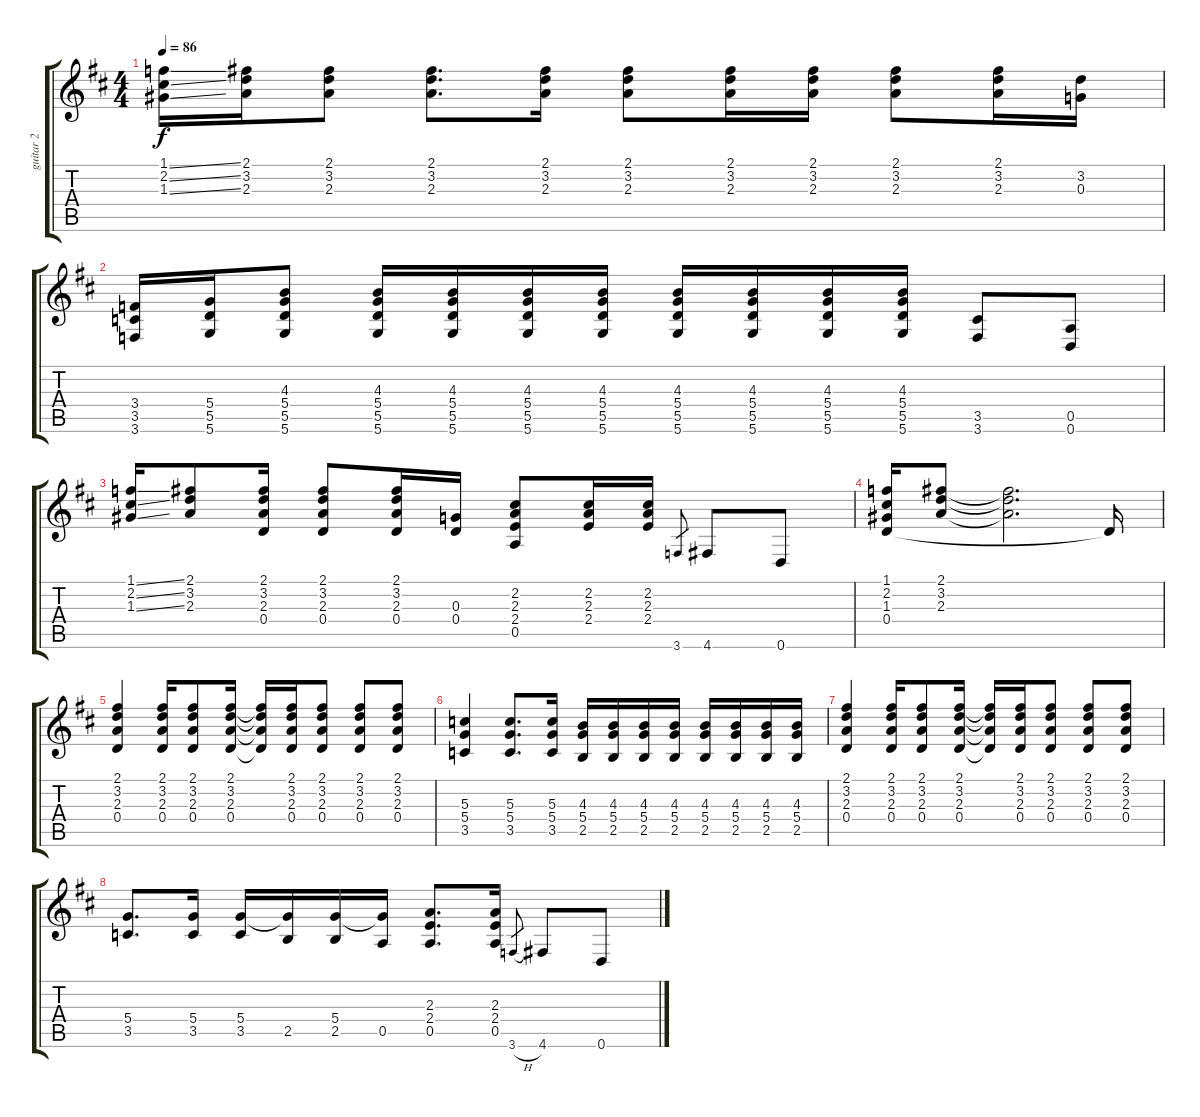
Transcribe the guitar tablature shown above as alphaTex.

\track ("guitar 2" "guitar 2") {instrument distortionguitar}
\staff {score tabs}
\tuning (E4 B3 G3 D3 A2 D2) {hide}
\ts (4 4)
\tempo 86
\clef g2
\ks d
(1.1{ss} 2.2{ss} 1.3{ss}).16{dy f} (2.1 3.2 2.3).16 (2.1 3.2 2.3).8 (2.1 3.2 2.3).8{d} (2.1 3.2 2.3).16 (2.1 3.2 2.3).8 (2.1 3.2 2.3).16 (2.1 3.2 2.3).16 (2.1 3.2 2.3).8 (2.1 3.2 2.3).16 (3.2 0.3).16 |
(3.4 3.5 3.6).16 (5.4 5.5 5.6).16 (4.3 5.4 5.5 5.6).8 (4.3 5.4 5.5 5.6).16 (4.3 5.4 5.5 5.6).16 (4.3 5.4 5.5 5.6).16 (4.3 5.4 5.5 5.6).16 (4.3 5.4 5.5 5.6).16 (4.3 5.4 5.5 5.6).16 (4.3 5.4 5.5 5.6).16 (4.3 5.4 5.5 5.6).16 (3.5 3.6).8 (0.5 0.6).8 |
(1.1{ss} 2.2{ss} 1.3{ss}).16 (2.1 3.2 2.3).8 (2.1 3.2 2.3 0.4).16 (2.1 3.2 2.3 0.4).8 (2.1 3.2 2.3 0.4).16 (0.3 0.4).16 (2.2 2.3 2.4 0.5).8 (2.2 2.3 2.4).16 (2.2 2.3 2.4).16 3.6.8{gr} 4.6.8 0.6.8 |
(1.1 2.2 1.3 0.4).16 (2.1 3.2 2.3).8 (2.1{t} 3.2{t} 2.3{t}).2{d} 0.4{t}.16 |
(2.1 3.2 2.3 0.4).4 (2.1 3.2 2.3 0.4).16 (2.1 3.2 2.3 0.4).8 (2.1 3.2 2.3 0.4).16 (2.1{t} 3.2{t} 2.3{t} 0.4{t}).16 (2.1 3.2 2.3 0.4).16 (2.1 3.2 2.3 0.4).8 (2.1 3.2 2.3 0.4).8 (2.1 3.2 2.3 0.4).8 |
(5.3 5.4 3.5).4 (5.3 5.4 3.5).8{d} (5.3 5.4 3.5).16 (4.3 5.4 2.5).16 (4.3 5.4 2.5).16 (4.3 5.4 2.5).16 (4.3 5.4 2.5).16 (4.3 5.4 2.5).16 (4.3 5.4 2.5).16 (4.3 5.4 2.5).16 (4.3 5.4 2.5).16 |
(2.1 3.2 2.3 0.4).4 (2.1 3.2 2.3 0.4).16 (2.1 3.2 2.3 0.4).8 (2.1 3.2 2.3 0.4).16 (2.1{t} 3.2{t} 2.3{t} 0.4{t}).16 (2.1 3.2 2.3 0.4).16 (2.1 3.2 2.3 0.4).8 (2.1 3.2 2.3 0.4).8 (2.1 3.2 2.3 0.4).8 |
(5.4 3.5).8{d} (5.4 3.5).16 (5.4 3.5).16 (5.4{t} 2.5).16 (5.4 2.5).16 (5.4{t} 0.5).16 (2.3 2.4 0.5).8{d} (2.3 2.4 0.5).16 3.6{h}.8{gr} 4.6.8 0.6.8
